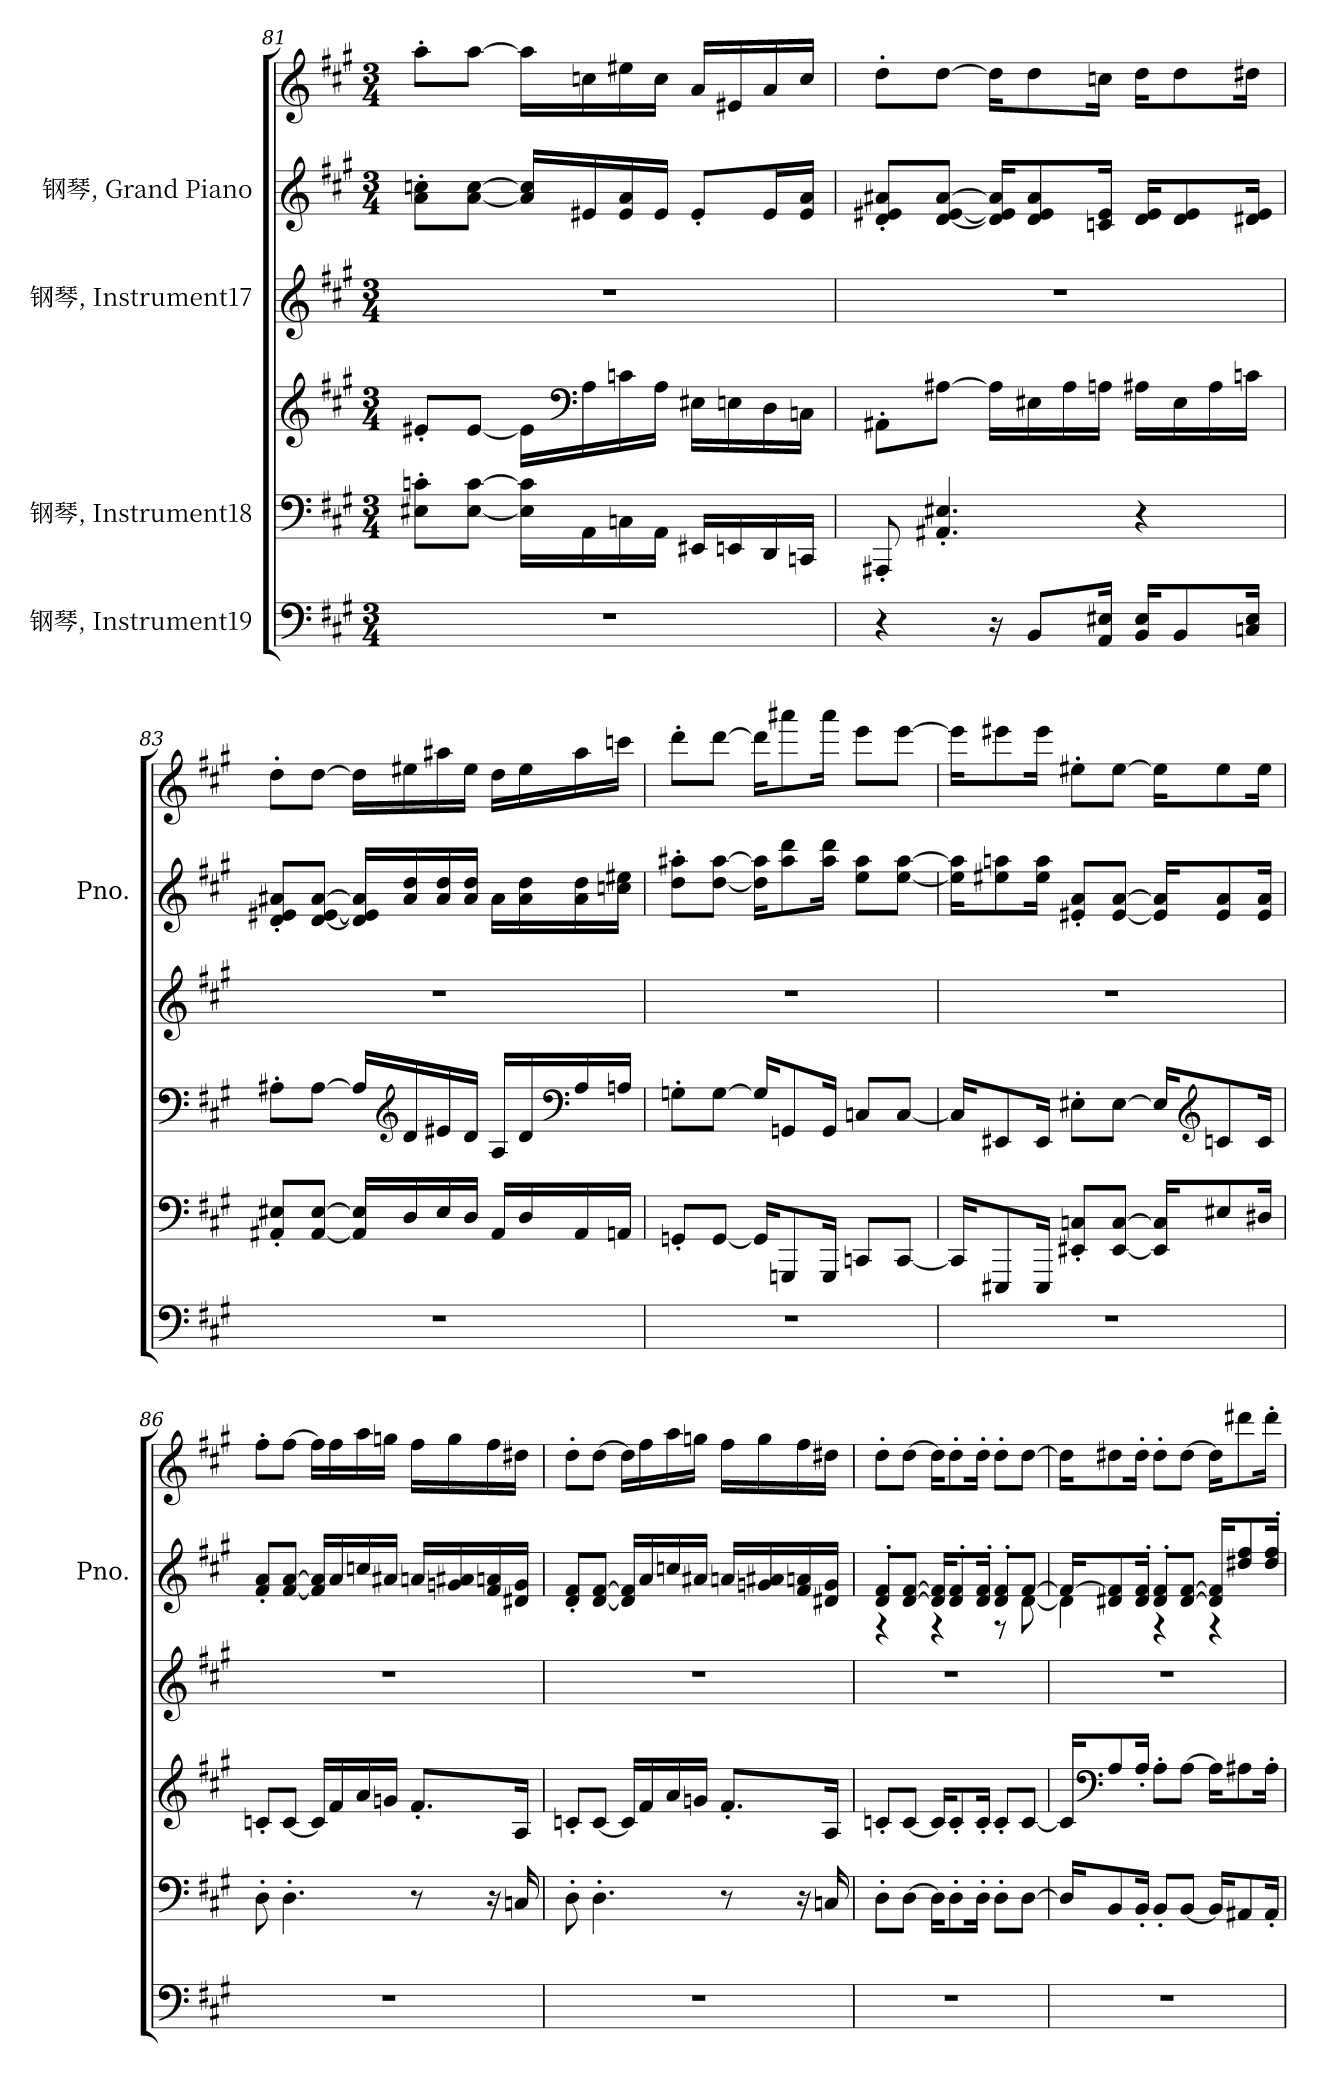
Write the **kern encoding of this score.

**kern	**kern	**kern	**kern	**kern	**kern
*part4	*part3	*part3	*part2	*part1	*part1
*staff6	*staff5	*staff4	*staff3	*staff2	*staff1
*I"钢琴, Instrument19	*I"钢琴, Instrument18	*	*I"钢琴, Instrument17	*I"钢琴, Grand Piano	*
*	*	*	*	*I'Pno.	*
*clefF4	*clefF4	*clefG2	*clefG2	*clefG2	*clefG2
*k[f#c#g#]	*k[f#c#g#]	*k[f#c#g#]	*k[f#c#g#]	*k[f#c#g#]	*k[f#c#g#]
*M3/4	*M3/4	*M3/4	*M3/4	*M3/4	*M3/4
=81	=81	=81	=81	=81	=81
2.r	8E#X\' 8cn\'L	8e#X'/L	2.r	8a\' 8ccn\'L	8aa'\L
.	[8E#\ [8c\J	[8e#/J	.	[8a\ [8cc\J	[8aa\J
.	16E#\] 16c\]LL	16e#\LL]	.	16a/] 16cc/]LL	16aa\LL]
*	*	*clefF4	*	*	*
.	16AA\	16A\	.	16e#X/	16ccn\
.	16Cn\	16cn\	.	16e#/ 16a/	16ee#X\
.	16AA\JJ	16A\JJ	.	16e#/JJ	16cc\JJ
.	16EE#X/LL	16E#X\LL	.	8e#'/L	16a/LL
.	16EEn/	16En\	.	.	16e#X/
.	16DD/	16D\	.	16e#/L	16a/
.	16CCn/JJ	16Cn\JJ	.	16e#/ 16a/JJ	16cc/JJ
!!LO:PB:g=z
=82	=82	=82	=82	=82	=82
4r	8AAA#X'/	8AA#X'\L	2.r	8d/' 8e#X/' 8a#X/'L	8dd'\L
.	4.AA#X/' 4.E#X/'	[8A#X\J	.	[8d/ [8e#/ [8a#/J	[8dd\J
16r	.	16A#\LL]	.	16d/] 16e#/] 16a#/]KL	16dd\KL]
8BB/L	.	16E#X\	.	8d/ 8e#/ 8a#/	8dd\
.	.	16A#\	.	.	.
16AA/ 16E#X/Jk	.	16An\JJ	.	16cn/ 16e#/Jk	16ccn\Jk
16BB/ 16E#/KL	4r	16A#X\LL	.	16d/ 16e#/KL	16dd\KL
8BB/	.	16E#\	.	8d/ 8e#/	8dd\
.	.	16A#\	.	.	.
16Cn/ 16E#/Jk	.	16cn\JJ	.	16d#X/ 16e#/Jk	16dd#X\Jk
=83	=83	=83	=83	=83	=83
2.r	8AA#X/' 8E#X/'L	8A#X'\L	2.r	8d/' 8e#X/' 8a#X/'L	8dd'\L
.	[8AA#/ [8E#/J	[8A#\J	.	[8d/ [8e#/ [8a#/J	[8dd\J
.	16AA#/] 16E#/]LL	16A#/LL]	.	16d/] 16e#/] 16a#/]LL	16dd\LL]
*	*	*clefG2	*	*	*
.	16D/	16d/	.	16a#/ 16dd/	16ee#X\
.	16E#/	16e#X/	.	16a#/ 16dd/	16aa#X\
.	16D/JJ	16d/JJ	.	16a#/ 16dd/JJ	16ee#\JJ
.	16AA#/LL	16A#/LL	.	16a#\LL	16dd\LL
.	16D/	16d/	.	16a#\ 16dd\	16ee#\
*	*	*clefF4	*	*	*
.	16AA#/	16A#/	.	16a#\ 16dd\	16aa#\
.	16AAn/JJ	16An/JJ	.	16ccn\ 16ee#X\JJ	16cccn\JJ
!!LO:LB:g=z
=84	=84	=84	=84	=84	=84
2.r	8GGn'/L	8Gn'\L	2.r	8dd\' 8aa#X\'L	8ddd'\L
.	[8GG/J	[8G\J	.	[8dd\ [8aa#\J	[8ddd\J
.	16GG/KL]	16G/KL]	.	16dd\] 16aa#\]KL	16ddd\KL]
.	8GGGn/	8GGn/	.	8aa#\ 8ddd\	8aaa#X\
.	16GGG/Jk	16GG/Jk	.	16aa#\ 16ddd\Jk	16aaa#\Jk
.	8CCn/L	8Cn/L	.	8ee\ 8aa#\L	8eee\L
.	[8CC/J	[8C/J	.	[8ee\ [8aa#\J	[8eee\J
=85	=85	=85	=85	=85	=85
2.r	16CC/KL]	16C/KL]	2.r	16ee\] 16aa#\]KL	16eee\KL]
.	8EEE#X/	8EE#X/	.	8ee#X\ 8aan\	8eee#X\
.	16EEE#/Jk	16EE#/Jk	.	16ee#\ 16aa\Jk	16eee#\Jk
.	8EE#X/' 8Cn/'L	8E#X'\L	.	8e#X/' 8a/'L	8ee#X'\L
.	[8EE#/ [8C/J	[8E#\J	.	[8e#/ [8a/J	[8ee#\J
.	16EE#/] 16C/]KL	16E#/KL]	.	16e#/] 16a/]KL	16ee#\KL]
*	*	*clefG2	*	*	*
.	8E#X/	8cn/	.	8e#/ 8a/	8ee#\
.	16D#X/Jk	16c/Jk	.	16e#/ 16a/Jk	16ee#\Jk
!!LO:PB:g=z
=86	=86	=86	=86	=86	=86
2.r	8D'\	8cn'/L	2.r	8f#/' 8a/'L	8ff#'\L
.	4.D'\	[8c/J	.	[8f#/ [8a/J	[8ff#\J
.	.	16c/LL]	.	16f#/] 16a/]LL	16ff#\LL]
.	.	16f#/	.	16a/	16ff#\
.	.	16a/	.	16ccn/	16aa\
.	.	16gn/JJ	.	16a#X/JJ	16ggn\JJ
.	8r	8.f#'/L	.	16an/LL	16ff#\LL
.	.	.	.	16gn/ 16a#X/	16gg\
.	16r	.	.	16f#/ 16an/	16ff#\
.	16Cn/	16A/Jk	.	16d#X/ 16g/JJ	16dd#X\JJ
=87	=87	=87	=87	=87	=87
2.r	8D'\	8cn'/L	2.r	8d/' 8f#/'L	8dd'\L
.	4.D'\	[8c/J	.	[8d/ [8f#/J	[8dd\J
.	.	16c/LL]	.	16d/] 16f#/]LL	16dd\LL]
.	.	16f#/	.	16a/	16ff#\
.	.	16a/	.	16ccn/	16aa\
.	.	16gn/JJ	.	16a#X/JJ	16ggn\JJ
.	8r	8.f#'/L	.	16an/LL	16ff#\LL
.	.	.	.	16gn/ 16a#X/	16gg\
.	16r	.	.	16f#/ 16an/	16ff#\
.	16Cn/	16A/Jk	.	16d#X/ 16g/JJ	16dd#X\JJ
!!LO:LB:g=z
=88	=88	=88	=88	=88	=88
*	*	*	*	*^	*
2.r	8D'\L	8cn'/L	2.r	8d/' 8f#/'L	4r	8dd'\L
.	[8D\J	[8c/J	.	[8d/ [8f#/J	.	[8dd\J
.	16D\KL]	16c/KL]	.	16d/] 16f#/]KL	4r	16dd\KL]
.	8D'\	8c'/	.	8d/' 8f#/'	.	8dd'\
.	16D'\Jk	16c'/Jk	.	16d/' 16f#/'Jk	.	16dd'\Jk
.	8D'\L	8c'/L	.	8d/' 8f#/'L	8r	8dd'\L
.	[8D\J	[8c/J	.	[8f#/J	[8d\	[8dd\J
=89	=89	=89	=89	=89	=89	=89
2.r	16D/KL]	16c/KL]	2.r	16f#/KL_	4d\]	16dd\KL]
*	*	*clefF4	*	*	*	*
.	8BB/	8A/	.	8d#X/ 8f#/]	.	8dd#X\
.	16BB'/Jk	16A'/Jk	.	16d#/' 16f#/'Jk	.	16dd#'\Jk
.	8BB'/L	8A'\L	.	8d#/' 8f#/'L	4r	8dd#'\L
.	[8BB/J	[8A\J	.	[8d#/ [8f#/J	.	[8dd#\J
.	16BB/KL]	16A\KL]	.	16d#/] 16f#/]KL	4r	16dd#\KL]
.	8AA#X/	8A#X\	.	8dd#X/ 8ff#/	.	8ddd#X\
.	16AA#'/Jk	16A#'\Jk	.	16dd#/' 16ff#/'Jk	.	16ddd#'\Jk
*	*	*	*	*v	*v	*
=	=	=	=	=	=
*-	*-	*-	*-	*-	*-
